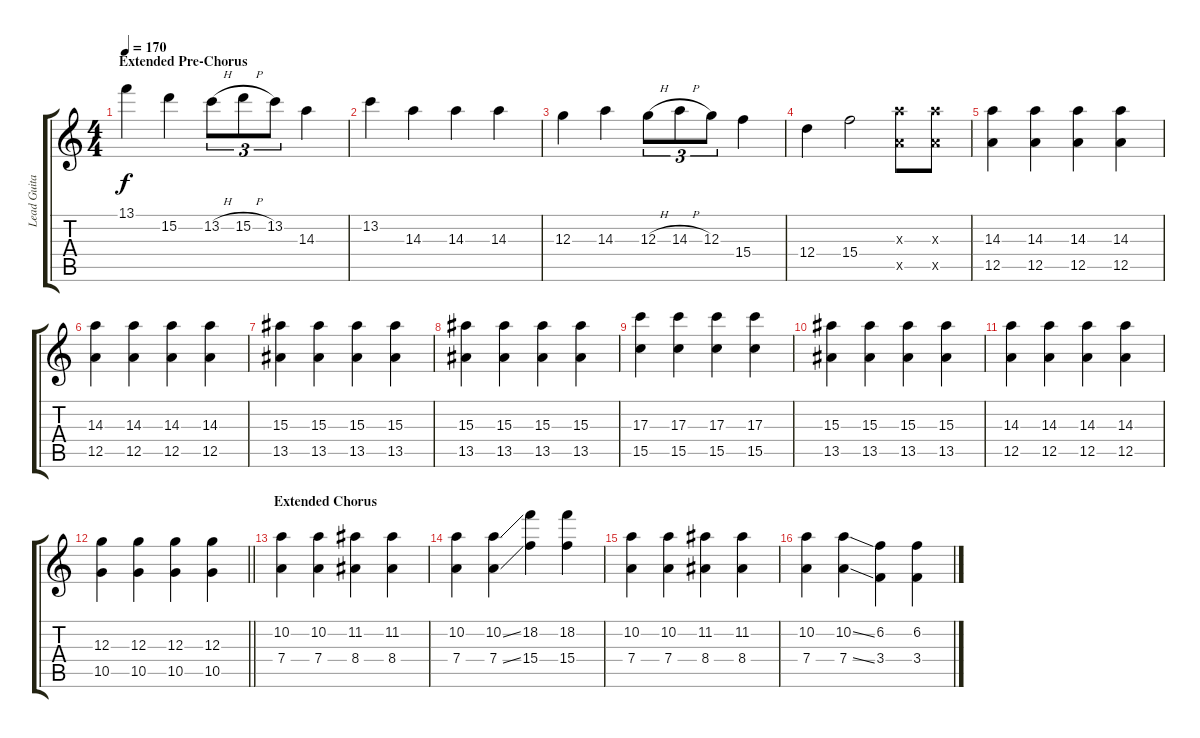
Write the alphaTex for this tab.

\track ("Lead Guitar" "Lead Guita") {instrument distortionguitar}
\staff {score tabs}
\tuning (E4 B3 G3 D3 A2 E2) {hide}
\ts (4 4)
\section ("" "Extended Pre-Chorus")
\tempo 170
\clef g2
\ks c
13.1.4{dy f} 15.2.4 13.2{h}.8{tu (3 2)} 15.2{h}.8{tu (3 2)} 13.2.8{tu (3 2)} 14.3.4 |
13.2.4 14.3.4 14.3.4 14.3.4 |
12.3.4 14.3.4 12.3{h}.8{tu (3 2)} 14.3{h}.8{tu (3 2)} 12.3.8{tu (3 2)} 15.4.4 |
12.4.4 15.4.2 (14.3{x} 12.5{x}).8 (14.3{x} 12.5{x}).8 |
(14.3 12.5).4 (14.3 12.5).4 (14.3 12.5).4 (14.3 12.5).4 |
(14.3 12.5).4 (14.3 12.5).4 (14.3 12.5).4 (14.3 12.5).4 |
(15.3 13.5).4 (15.3 13.5).4 (15.3 13.5).4 (15.3 13.5).4 |
(15.3 13.5).4 (15.3 13.5).4 (15.3 13.5).4 (15.3 13.5).4 |
(17.3 15.5).4 (17.3 15.5).4 (17.3 15.5).4 (17.3 15.5).4 |
(15.3 13.5).4 (15.3 13.5).4 (15.3 13.5).4 (15.3 13.5).4 |
(14.3 12.5).4 (14.3 12.5).4 (14.3 12.5).4 (14.3 12.5).4 |
\barLineRight lightlight
(12.3 10.5).4 (12.3 10.5).4 (12.3 10.5).4 (12.3 10.5).4 |
\section ("" "Extended Chorus")
(10.2 7.4).4 (10.2 7.4).4 (11.2 8.4).4 (11.2 8.4).4 |
(10.2 7.4).4 (10.2{ss} 7.4{ss}).4 (18.2 15.4).4 (18.2 15.4).4 |
(10.2 7.4).4 (10.2 7.4).4 (11.2 8.4).4 (11.2 8.4).4 |
(10.2 7.4).4 (10.2{ss} 7.4{ss}).4 (6.2 3.4).4 (6.2 3.4).4
